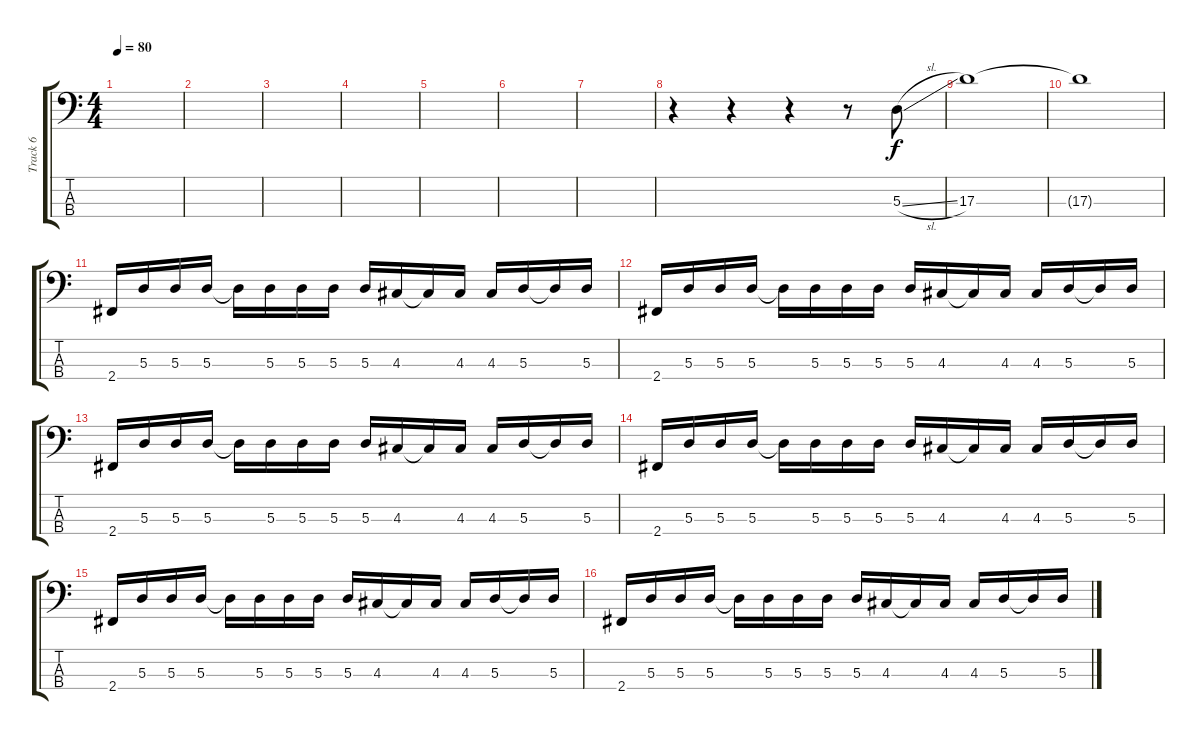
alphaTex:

\track ("Track 6" "Track 6") {instrument electricbassfinger}
\staff {score tabs}
\tuning (G2 D2 A1 E1) {hide}
\ts (4 4)
\tempo 80
\clef f4
\ks c
|
|
|
|
|
|
|
r.4 r.4 r.4 r.8 5.3{sl}.8 |
17.3.1 |
17.3{t}.1 |
2.4.16 5.3.16 5.3.16 5.3.16 5.3{t}.16 5.3.16 5.3.16 5.3.16 5.3.16 4.3.16 4.3{t}.16 4.3.16 4.3.16 5.3.16 5.3{t}.16 5.3.16 |
2.4.16 5.3.16 5.3.16 5.3.16 5.3{t}.16 5.3.16 5.3.16 5.3.16 5.3.16 4.3.16 4.3{t}.16 4.3.16 4.3.16 5.3.16 5.3{t}.16 5.3.16 |
2.4.16 5.3.16 5.3.16 5.3.16 5.3{t}.16 5.3.16 5.3.16 5.3.16 5.3.16 4.3.16 4.3{t}.16 4.3.16 4.3.16 5.3.16 5.3{t}.16 5.3.16 |
2.4.16 5.3.16 5.3.16 5.3.16 5.3{t}.16 5.3.16 5.3.16 5.3.16 5.3.16 4.3.16 4.3{t}.16 4.3.16 4.3.16 5.3.16 5.3{t}.16 5.3.16 |
2.4.16 5.3.16 5.3.16 5.3.16 5.3{t}.16 5.3.16 5.3.16 5.3.16 5.3.16 4.3.16 4.3{t}.16 4.3.16 4.3.16 5.3.16 5.3{t}.16 5.3.16 |
2.4.16 5.3.16 5.3.16 5.3.16 5.3{t}.16 5.3.16 5.3.16 5.3.16 5.3.16 4.3.16 4.3{t}.16 4.3.16 4.3.16 5.3.16 5.3{t}.16 5.3.16
